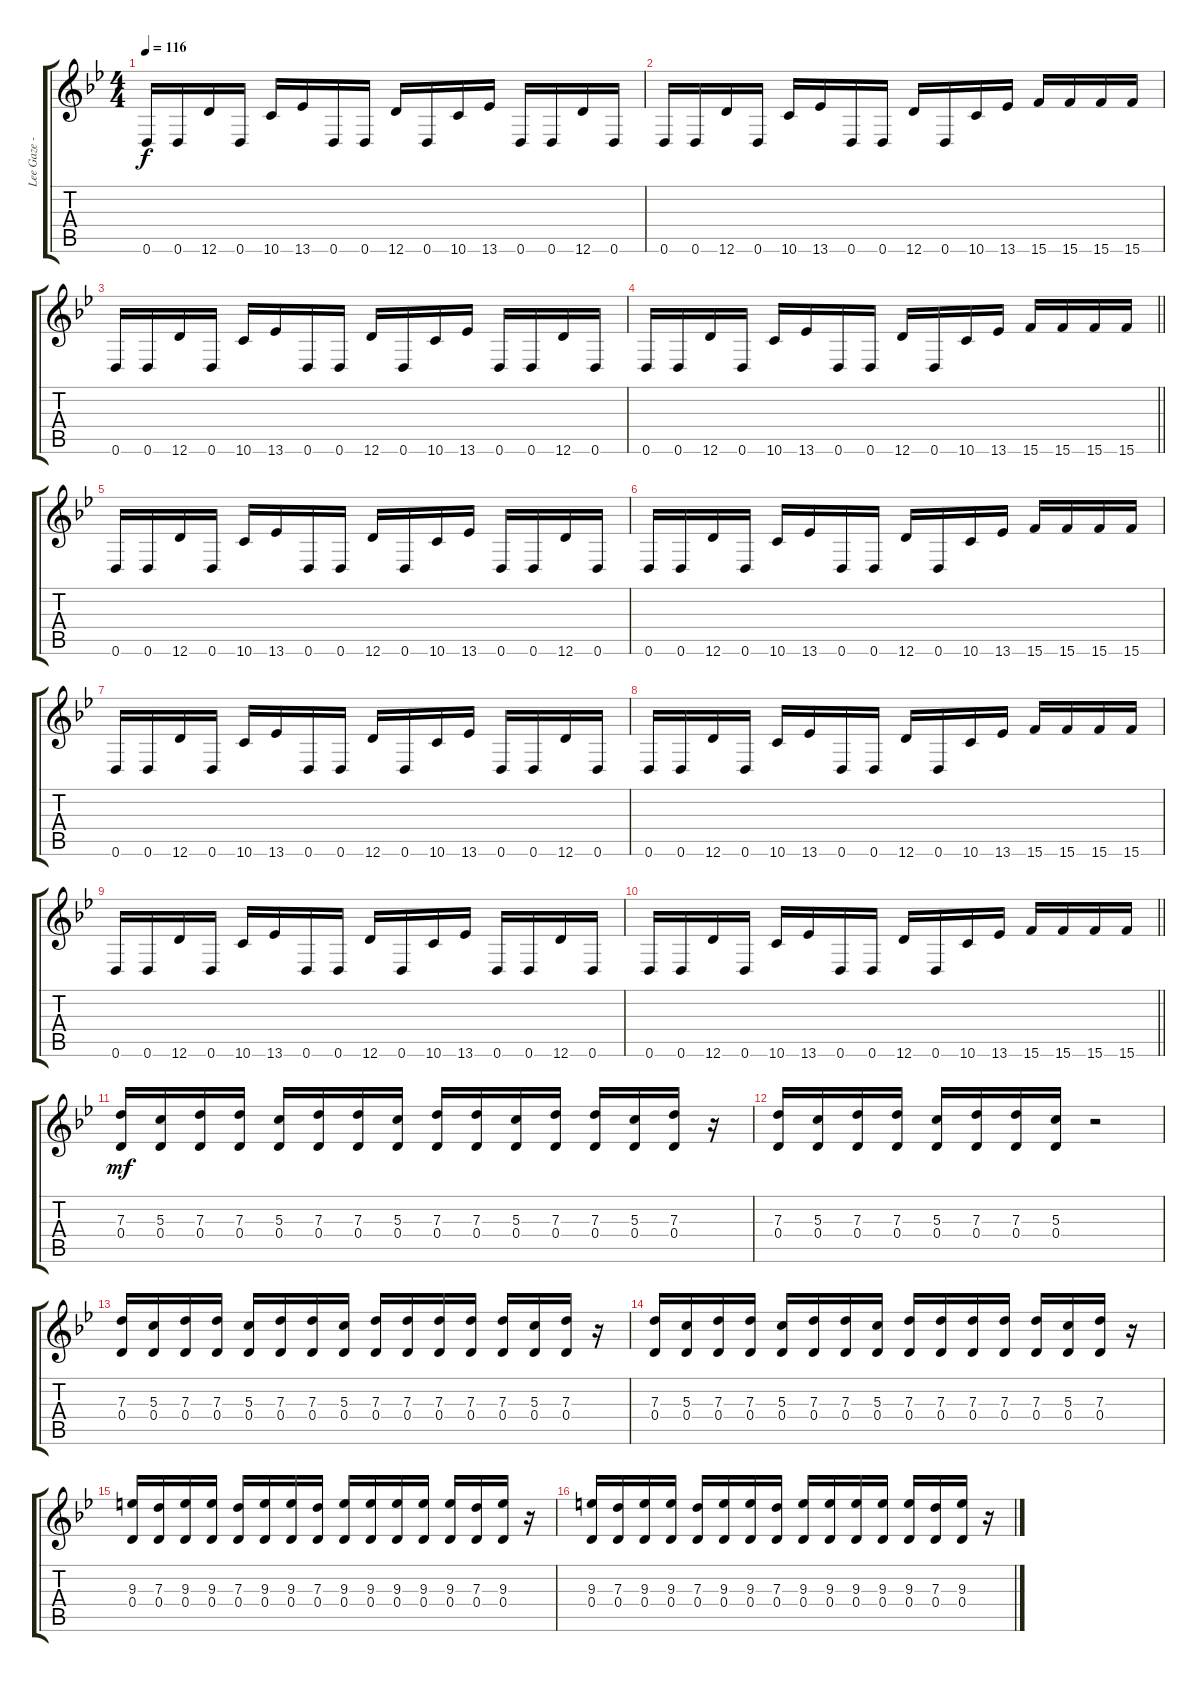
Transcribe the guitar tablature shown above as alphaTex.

\track ("Lee Gaze - Guitar" "Lee Gaze -") {instrument overdrivenguitar}
\staff {score tabs}
\tuning (E4 B3 G3 D3 A2 D2) {hide}
\ts (4 4)
\tempo 116
\clef g2
\ks bb
0.6.16{dy f} 0.6.16 12.6.16 0.6.16 10.6.16 13.6.16 0.6.16 0.6.16 12.6.16 0.6.16 10.6.16 13.6.16 0.6.16 0.6.16 12.6.16 0.6.16 |
0.6.16 0.6.16 12.6.16 0.6.16 10.6.16 13.6.16 0.6.16 0.6.16 12.6.16 0.6.16 10.6.16 13.6.16 15.6.16 15.6.16 15.6.16 15.6.16 |
0.6.16 0.6.16 12.6.16 0.6.16 10.6.16 13.6.16 0.6.16 0.6.16 12.6.16 0.6.16 10.6.16 13.6.16 0.6.16 0.6.16 12.6.16 0.6.16 |
\barLineRight lightlight
0.6.16 0.6.16 12.6.16 0.6.16 10.6.16 13.6.16 0.6.16 0.6.16 12.6.16 0.6.16 10.6.16 13.6.16 15.6.16 15.6.16 15.6.16 15.6.16 |
0.6.16 0.6.16 12.6.16 0.6.16 10.6.16 13.6.16 0.6.16 0.6.16 12.6.16 0.6.16 10.6.16 13.6.16 0.6.16 0.6.16 12.6.16 0.6.16 |
0.6.16 0.6.16 12.6.16 0.6.16 10.6.16 13.6.16 0.6.16 0.6.16 12.6.16 0.6.16 10.6.16 13.6.16 15.6.16 15.6.16 15.6.16 15.6.16 |
0.6.16 0.6.16 12.6.16 0.6.16 10.6.16 13.6.16 0.6.16 0.6.16 12.6.16 0.6.16 10.6.16 13.6.16 0.6.16 0.6.16 12.6.16 0.6.16 |
0.6.16 0.6.16 12.6.16 0.6.16 10.6.16 13.6.16 0.6.16 0.6.16 12.6.16 0.6.16 10.6.16 13.6.16 15.6.16 15.6.16 15.6.16 15.6.16 |
0.6.16 0.6.16 12.6.16 0.6.16 10.6.16 13.6.16 0.6.16 0.6.16 12.6.16 0.6.16 10.6.16 13.6.16 0.6.16 0.6.16 12.6.16 0.6.16 |
\barLineRight lightlight
0.6.16 0.6.16 12.6.16 0.6.16 10.6.16 13.6.16 0.6.16 0.6.16 12.6.16 0.6.16 10.6.16 13.6.16 15.6.16 15.6.16 15.6.16 15.6.16 |
(7.3 0.4).16{dy mf} (5.3 0.4).16 (7.3 0.4).16 (7.3 0.4).16 (5.3 0.4).16 (7.3 0.4).16 (7.3 0.4).16 (5.3 0.4).16 (7.3 0.4).16 (7.3 0.4).16 (5.3 0.4).16 (7.3 0.4).16 (7.3 0.4).16 (5.3 0.4).16 (7.3 0.4).16 r.16 |
(7.3 0.4).16 (5.3 0.4).16 (7.3 0.4).16 (7.3 0.4).16 (5.3 0.4).16 (7.3 0.4).16 (7.3 0.4).16 (5.3 0.4).16 r.2 |
(7.3 0.4).16 (5.3 0.4).16 (7.3 0.4).16 (7.3 0.4).16 (5.3 0.4).16 (7.3 0.4).16 (7.3 0.4).16 (5.3 0.4).16 (7.3 0.4).16 (7.3 0.4).16 (7.3 0.4).16 (7.3 0.4).16 (7.3 0.4).16 (5.3 0.4).16 (7.3 0.4).16 r.16 |
(7.3 0.4).16 (5.3 0.4).16 (7.3 0.4).16 (7.3 0.4).16 (5.3 0.4).16 (7.3 0.4).16 (7.3 0.4).16 (5.3 0.4).16 (7.3 0.4).16 (7.3 0.4).16 (7.3 0.4).16 (7.3 0.4).16 (7.3 0.4).16 (5.3 0.4).16 (7.3 0.4).16 r.16 |
(9.3 0.4).16 (7.3 0.4).16 (9.3 0.4).16 (9.3 0.4).16 (7.3 0.4).16 (9.3 0.4).16 (9.3 0.4).16 (7.3 0.4).16 (9.3 0.4).16 (9.3 0.4).16 (9.3 0.4).16 (9.3 0.4).16 (9.3 0.4).16 (7.3 0.4).16 (9.3 0.4).16 r.16 |
(9.3 0.4).16 (7.3 0.4).16 (9.3 0.4).16 (9.3 0.4).16 (7.3 0.4).16 (9.3 0.4).16 (9.3 0.4).16 (7.3 0.4).16 (9.3 0.4).16 (9.3 0.4).16 (9.3 0.4).16 (9.3 0.4).16 (9.3 0.4).16 (7.3 0.4).16 (9.3 0.4).16 r.16
